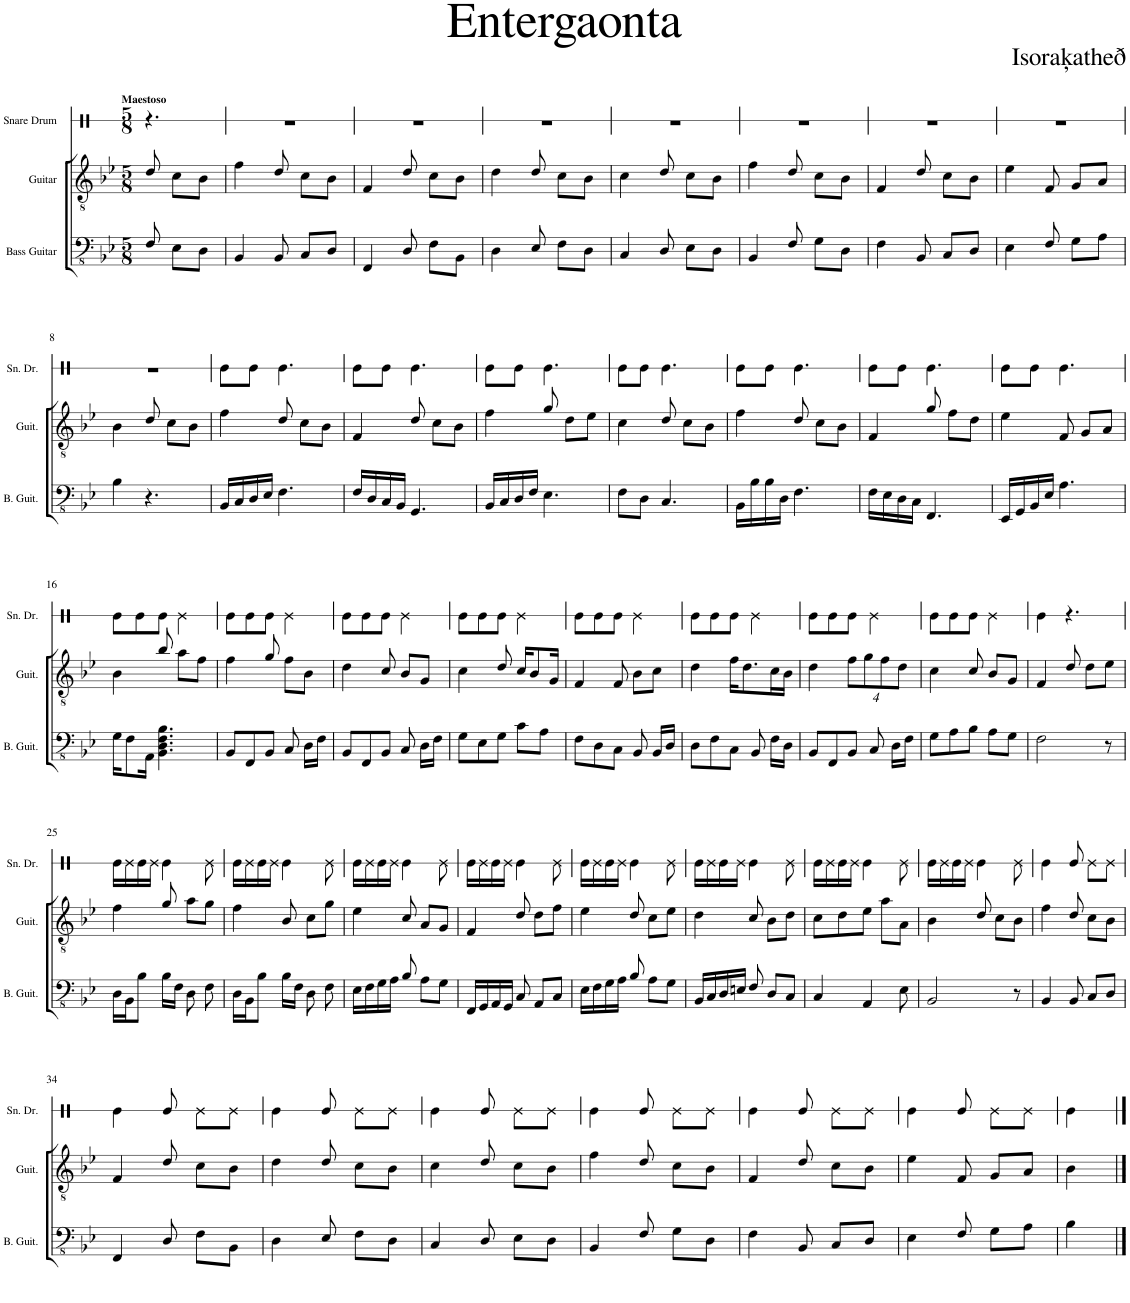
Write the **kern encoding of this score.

**kern	**kern	**kern
*part3	*part2	*part1
*staff3	*staff2	*staff1
*I"Bass Guitar	*I"Guitar	*I"Snare Drum
*I'B. Guit.	*I'Guit.	*I'Sn. Dr.
*	*	*stria1
*clefFv4	*clefGv2	*clefX
*k[b-e-]	*k[b-e-]	*k[]
*M5/8	*M5/8	*M5/8
=	=	=
!	!	!LO:TX:a:B:t=Maestoso
8FF/	8d/	4.r
8EE-\L	8c\L	.
8DD\J	8B-\J	.
=1	=1	=1
4BBB-/	4f\	8%5r
8BBB-/	8d/	.
8CC/L	8c\L	.
8DD/J	8B-\J	.
=2	=2	=2
4FFF/	4F/	8%5r
8DD/	8d/	.
8FF\L	8c\L	.
8BBB-\J	8B-\J	.
=3	=3	=3
4DD\	4d\	8%5r
8EE-/	8d/	.
8FF\L	8c\L	.
8DD\J	8B-\J	.
=4	=4	=4
4CC/	4c\	8%5r
8DD/	8d/	.
8EE-\L	8c\L	.
8DD\J	8B-\J	.
=5	=5	=5
4BBB-/	4f\	8%5r
8FF/	8d/	.
8GG\L	8c\L	.
8DD\J	8B-\J	.
=6	=6	=6
4FF\	4F/	8%5r
8BBB-/	8d/	.
8CC/L	8c\L	.
8DD/J	8B-\J	.
=7	=7	=7
4EE-\	4e-\	8%5r
8FF/	8F/	.
8GG\L	8G/L	.
8AA\J	8A/J	.
!!LO:LB:g=z
=8	=8	=8
4BB-\	4B-\	8%5r
4.r	8d/	.
.	8c\L	.
.	8B-\J	.
=9	=9	=9
16BBB-/LL	4f\	8Re\L
16CC/	.	.
16DD/	.	8Re\J
16EE-/JJ	.	.
4.FF\	8d/	4.Re\
.	8c\L	.
.	8B-\J	.
=10	=10	=10
16FF/LL	4F/	8Re\L
16DD/	.	.
16CC/	.	8Re\J
16BBB-/JJ	.	.
4.GGG/	8d/	4.Re\
.	8c\L	.
.	8B-\J	.
=11	=11	=11
16BBB-/LL	4f\	8Re\L
16CC/	.	.
16DD/	.	8Re\J
16FF/JJ	.	.
4.EE-\	8g/	4.Re\
.	8d\L	.
.	8e-\J	.
=12	=12	=12
8FF\L	4c\	8Re\L
8DD\J	.	8Re\J
4.CC/	8d/	4.Re\
.	8c\L	.
.	8B-\J	.
=13	=13	=13
16BBB-\LL	4f\	8Re\L
16BB-\	.	.
16BB-\	.	8Re\J
16DD\JJ	.	.
4.FF\	8d/	4.Re\
.	8c\L	.
.	8B-\J	.
=14	=14	=14
16FF\LL	4F/	8Re\L
16EE-\	.	.
16DD\	.	8Re\J
16CC\JJ	.	.
4.FFF/	8g/	4.Re\
.	8f\L	.
.	8d\J	.
=15	=15	=15
16EEE-/LL	4e-\	8Re\L
16GGG/	.	.
16BBB-/	.	8Re\J
16EE-/JJ	.	.
4.AA\	8F/	4.Re\
.	8G/L	.
.	8A/J	.
!!LO:LB:g=z
=16	=16	=16
16GG\KL	4B-\	8Re\L
8FF\	.	.
.	.	8Re\
16AAA\Jk	.	.
4.BBB-\ 4.DD\ 4.FF\ 4.BB-\	8b-/	8Re\J
.	8a\L	4Re\
.	8f\J	.
=17	=17	=17
8BBB-/L	4f\	8Re\L
8FFF/	.	8Re\
8BBB-/J	8g/	8Re\J
8CC/	8f\L	4Re\
16DD\LL	8B-\J	.
16FF\JJ	.	.
=18	=18	=18
8BBB-/L	4d\	8Re\L
8FFF/	.	8Re\
8BBB-/J	8c/	8Re\J
8CC/	8B-/L	4Re\
16DD\LL	8G/J	.
16FF\JJ	.	.
=19	=19	=19
8GG\L	4c\	8Re\L
8EE-\	.	8Re\
8GG\J	8d/	8Re\J
8C\L	16c/KL	4Re\
.	8B-/	.
8AA\J	.	.
.	16G/Jk	.
=20	=20	=20
8FF\L	4F/	8Re\L
8DD\	.	8Re\
8CC\J	8F/	8Re\J
8BBB-/	8B-\L	4Re\
16BBB-/LL	8c\J	.
16DD/JJ	.	.
=21	=21	=21
8DD\L	4d\	8Re\L
8FF\	.	8Re\
8CC\J	16f\KL	8Re\J
.	8.d\	.
8BBB-/	.	4Re\
16FF\LL	16c\L	.
16DD\JJ	16B-\JJ	.
=22	=22	=22
8BBB-/L	4d\	8Re\L
8FFF/	.	8Re\
*	*Xbrackettup	*
8BBB-/J	32%3f\L	8Re\J
.	32%3g\	.
8CC/	.	4Re\
.	32%3f\	.
16DD\LL	.	.
.	32%3d\J	.
16FF\JJ	.	.
=23	=23	=23
8GG\L	4c\	8Re\L
8AA\	.	8Re\
8BB-\J	8c/	8Re\J
8AA\L	8B-/L	4Re\
8GG\J	8G/J	.
=24	=24	=24
2FF\	4F/	4Re\
.	8d/	4.r
.	8d\L	.
8r	8e-\J	.
!!LO:LB:g=z
=25	=25	=25
16DD\LL	4f\	16Re\LL
16BBB-\J	.	16Re\
8BB-\J	.	16Re\
.	.	16Re\JJ
16BB-\LL	8g/	4Re\
16FF\JJ	.	.
8DD\	8a\L	.
8FF\	8g\J	8Re\
=26	=26	=26
16DD\LL	4f\	16Re\LL
16BBB-\J	.	16Re\
8BB-\J	.	16Re\
.	.	16Re\JJ
16BB-\LL	8B-/	4Re\
16FF\JJ	.	.
8DD\	8c\L	.
8FF\	8g\J	8Re\
=27	=27	=27
16EE-\LL	4e-\	16Re\LL
16FF\	.	16Re\
16GG\	.	16Re\
16AA\JJ	.	16Re\JJ
8BB-/	8c/	4Re\
8AA\L	8A/L	.
8GG\J	8G/J	8Re\
=28	=28	=28
16FFF/LL	4F/	16Re\LL
16GGG/	.	16Re\
16AAA/	.	16Re\
16GGG/JJ	.	16Re\JJ
8CC/	8d/	4Re\
8AAA/L	8d\L	.
8CC/J	8f\J	8Re\
=29	=29	=29
16EE-\LL	4e-\	16Re\LL
16FF\	.	16Re\
16GG\	.	16Re\
16AA\JJ	.	16Re\JJ
8BB-/	8d/	4Re\
8AA\L	8c\L	.
8GG\J	8e-\J	8Re\
=30	=30	=30
16BBB-/LL	4d\	16Re\LL
16CC/	.	16Re\
16DD/	.	16Re\
16EEn/JJ	.	16Re\JJ
8FF/	8c/	4Re\
8DD/L	8B-\L	.
8CC/J	8d\J	8Re\
=31	=31	=31
4CC/	8c\L	16Re\LL
.	.	16Re\
.	8d\	16Re\
.	.	16Re\JJ
4AAA/	8e-\J	4Re\
.	8a\L	.
8EE-\	8A\J	8Re\
=32	=32	=32
2BBB-/	4B-\	16Re\LL
.	.	16Re\
.	.	16Re\
.	.	16Re\JJ
.	8d/	4Re\
.	8c\L	.
8r	8B-\J	8Re\
=33	=33	=33
4BBB-/	4f\	4Re\
8BBB-/	8d/	8Re/
8CC/L	8c\L	8Re\L
8DD/J	8B-\J	8Re\J
!!LO:LB:g=z
=34	=34	=34
4FFF/	4F/	4Re\
8DD/	8d/	8Re/
8FF\L	8c\L	8Re\L
8BBB-\J	8B-\J	8Re\J
=35	=35	=35
4DD\	4d\	4Re\
8EE-/	8d/	8Re/
8FF\L	8c\L	8Re\L
8DD\J	8B-\J	8Re\J
=36	=36	=36
4CC/	4c\	4Re\
8DD/	8d/	8Re/
8EE-\L	8c\L	8Re\L
8DD\J	8B-\J	8Re\J
=37	=37	=37
4BBB-/	4f\	4Re\
8FF/	8d/	8Re/
8GG\L	8c\L	8Re\L
8DD\J	8B-\J	8Re\J
=38	=38	=38
4FF\	4F/	4Re\
8BBB-/	8d/	8Re/
8CC/L	8c\L	8Re\L
8DD/J	8B-\J	8Re\J
=39	=39	=39
4EE-\	4e-\	4Re\
8FF/	8F/	8Re/
8GG\L	8G/L	8Re\L
8AA\J	8A/J	8Re\J
=40	=40	=40
4BB-\	4B-\	4Re\
==	==	==
*-	*-	*-
